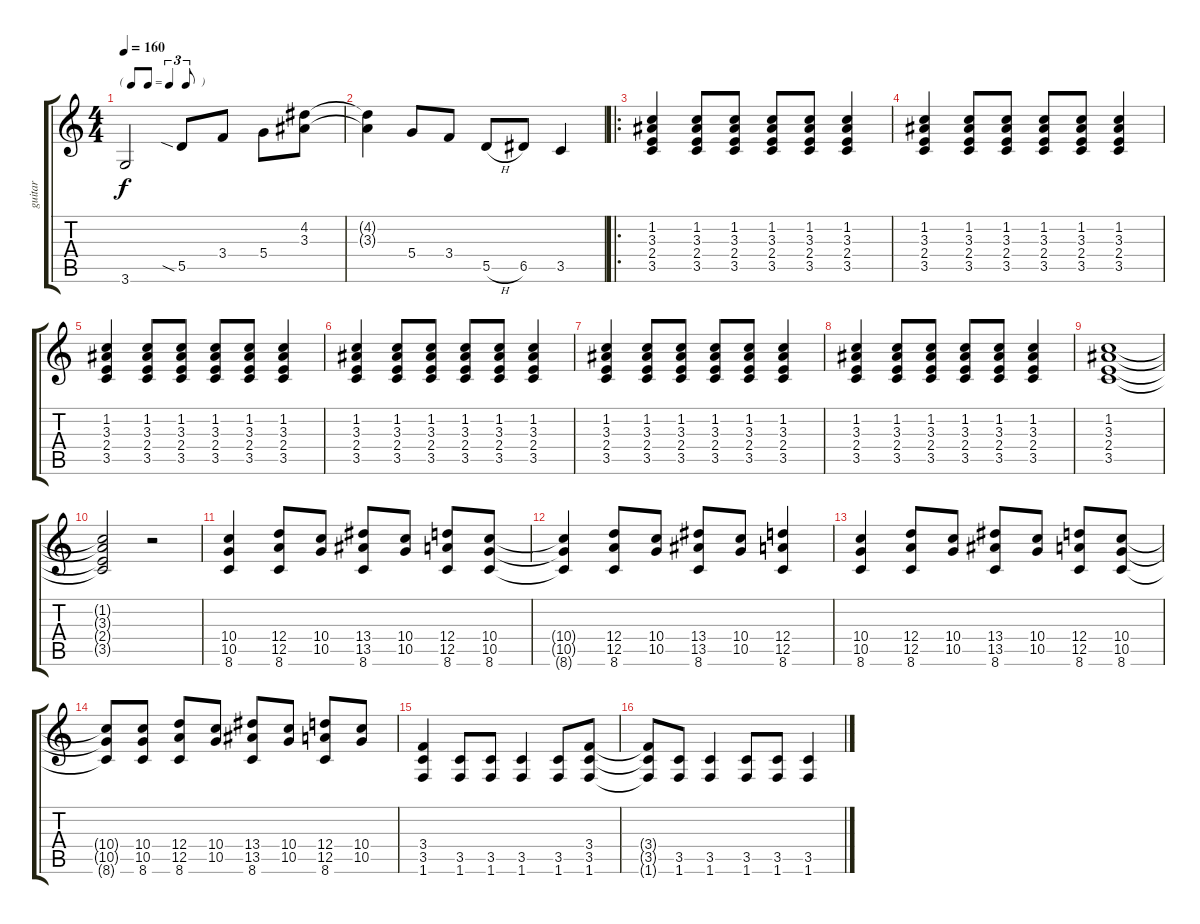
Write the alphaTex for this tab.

\track ("guitar" "guitar") {instrument electricguitarjazz}
\staff {score tabs}
\tuning (E4 B3 G3 D3 A2 E2) {hide}
\ts (4 4)
\tf triplet8th
\tempo 160
\clef g2
\ks c
3.6.2{dy f instrument electricguitarjazz} 5.5{sia}.8 3.4.8 5.4.8 (4.2 3.3).8 |
(4.2{t} 3.3{t}).4 5.4.8 3.4.8 5.5{h}.8 6.5.8 3.5.4 |
\ro
(1.2 3.3 2.4 3.5).4 (1.2 3.3 2.4 3.5).8 (1.2 3.3 2.4 3.5).8 (1.2 3.3 2.4 3.5).8 (1.2 3.3 2.4 3.5).8 (1.2 3.3 2.4 3.5).4 |
(1.2 3.3 2.4 3.5).4 (1.2 3.3 2.4 3.5).8 (1.2 3.3 2.4 3.5).8 (1.2 3.3 2.4 3.5).8 (1.2 3.3 2.4 3.5).8 (1.2 3.3 2.4 3.5).4 |
(1.2 3.3 2.4 3.5).4 (1.2 3.3 2.4 3.5).8 (1.2 3.3 2.4 3.5).8 (1.2 3.3 2.4 3.5).8 (1.2 3.3 2.4 3.5).8 (1.2 3.3 2.4 3.5).4 |
(1.2 3.3 2.4 3.5).4 (1.2 3.3 2.4 3.5).8 (1.2 3.3 2.4 3.5).8 (1.2 3.3 2.4 3.5).8 (1.2 3.3 2.4 3.5).8 (1.2 3.3 2.4 3.5).4 |
(1.2 3.3 2.4 3.5).4 (1.2 3.3 2.4 3.5).8 (1.2 3.3 2.4 3.5).8 (1.2 3.3 2.4 3.5).8 (1.2 3.3 2.4 3.5).8 (1.2 3.3 2.4 3.5).4 |
(1.2 3.3 2.4 3.5).4 (1.2 3.3 2.4 3.5).8 (1.2 3.3 2.4 3.5).8 (1.2 3.3 2.4 3.5).8 (1.2 3.3 2.4 3.5).8 (1.2 3.3 2.4 3.5).4 |
(1.2 3.3 2.4 3.5).1 |
(1.2{t} 3.3{t} 2.4{t} 3.5{t}).2 r.2 |
(10.4 10.5 8.6).4 (12.4 12.5 8.6).8 (10.4 10.5).8 (13.4 13.5 8.6).8 (10.4 10.5).8 (12.4 12.5 8.6).8 (10.4 10.5 8.6).8 |
(10.4{t} 10.5{t} 8.6{t}).4 (12.4 12.5 8.6).8 (10.4 10.5).8 (13.4 13.5 8.6).8 (10.4 10.5).8 (12.4 12.5 8.6).4 |
(10.4 10.5 8.6).4 (12.4 12.5 8.6).8 (10.4 10.5).8 (13.4 13.5 8.6).8 (10.4 10.5).8 (12.4 12.5 8.6).8 (10.4 10.5 8.6).8 |
(10.4{t} 10.5{t} 8.6{t}).8 (10.4 10.5 8.6).8 (12.4 12.5 8.6).8 (10.4 10.5).8 (13.4 13.5 8.6).8 (10.4 10.5).8 (12.4 12.5 8.6).8 (10.4 10.5).8 |
(3.4 3.5 1.6).4 (3.5 1.6).8 (3.5 1.6).8 (3.5 1.6).4 (3.5 1.6).8 (3.4 3.5 1.6).8 |
(3.4{t} 3.5{t} 1.6{t}).8 (3.5 1.6).8 (3.5 1.6).4 (3.5 1.6).8 (3.5 1.6).8 (3.5 1.6).4
